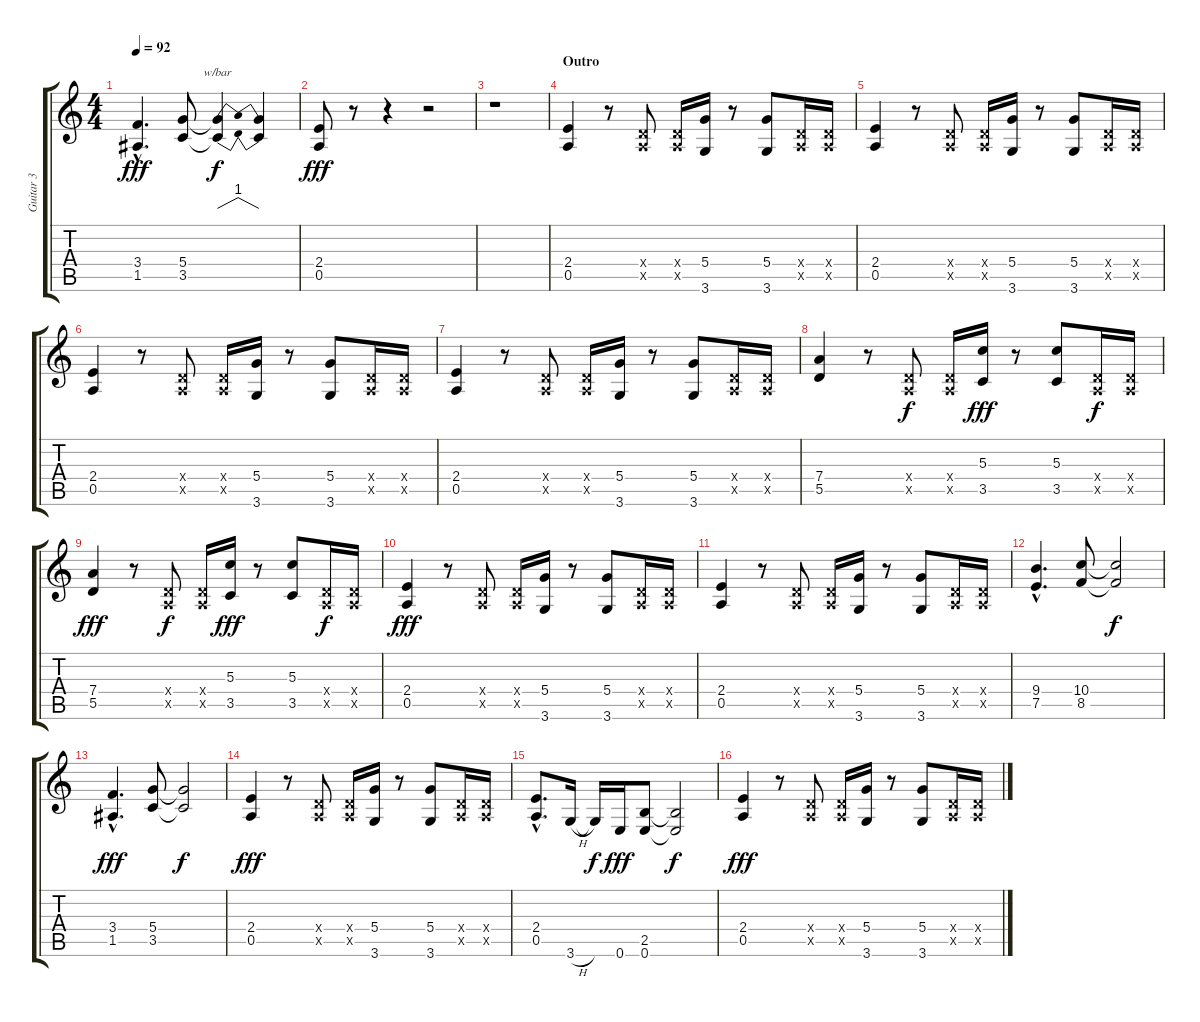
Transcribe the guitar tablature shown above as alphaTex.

\track ("Guitar 3" "Guitar 3") {instrument distortionguitar}
\staff {score tabs}
\tuning (E4 B3 G3 D3 A2 E2) {hide}
\ts (4 4)
\tempo 92
\clef g2
\ks c
(3.4{hac} 1.5{hac}).4{d dy fff} (5.4 3.5).8 (5.4{t} 3.5{t}).4{tbe (dip default 0 0 30 4 60 0) dy f} (5.4{t} 3.5{t}).4 |
(2.4 0.5).8{dy fff} r.8 r.4 r.2 |
r.1 |
\section ("" "Outro")
(2.4 0.5).4 r.8 (0.4{x} 0.5{x}).8 (0.4{x} 0.5{x}).16 (5.4 3.6).16 r.8 (5.4 3.6).8 (0.4{x} 0.5{x}).16 (0.4{x} 0.5{x}).16 |
(2.4 0.5).4 r.8 (0.4{x} 0.5{x}).8 (0.4{x} 0.5{x}).16 (5.4 3.6).16 r.8 (5.4 3.6).8 (0.4{x} 0.5{x}).16 (0.4{x} 0.5{x}).16 |
(2.4 0.5).4 r.8 (0.4{x} 0.5{x}).8 (0.4{x} 0.5{x}).16 (5.4 3.6).16 r.8 (5.4 3.6).8 (0.4{x} 0.5{x}).16 (0.4{x} 0.5{x}).16 |
(2.4 0.5).4 r.8 (0.4{x} 0.5{x}).8 (0.4{x} 0.5{x}).16 (5.4 3.6).16 r.8 (5.4 3.6).8 (0.4{x} 0.5{x}).16 (0.4{x} 0.5{x}).16 |
(7.4 5.5).4 r.8 (0.4{x} 0.5{x}).8{dy f} (0.4{x} 0.5{x}).16 (5.3 3.5).16{dy fff} r.8 (5.3 3.5).8 (0.4{x} 0.5{x}).16{dy f} (0.4{x} 0.5{x}).16 |
(7.4 5.5).4{dy fff} r.8 (0.4{x} 0.5{x}).8{dy f} (0.4{x} 0.5{x}).16 (5.3 3.5).16{dy fff} r.8 (5.3 3.5).8 (0.4{x} 0.5{x}).16{dy f} (0.4{x} 0.5{x}).16 |
(2.4 0.5).4{dy fff} r.8 (0.4{x} 0.5{x}).8 (0.4{x} 0.5{x}).16 (5.4 3.6).16 r.8 (5.4 3.6).8 (0.4{x} 0.5{x}).16 (0.4{x} 0.5{x}).16 |
(2.4 0.5).4 r.8 (0.4{x} 0.5{x}).8 (0.4{x} 0.5{x}).16 (5.4 3.6).16 r.8 (5.4 3.6).8 (0.4{x} 0.5{x}).16 (0.4{x} 0.5{x}).16 |
(9.4{hac} 7.5{hac}).4{d} (10.4 8.5).8 (10.4{t} 8.5{t}).2{dy f} |
(3.4{hac} 1.5{hac}).4{d dy fff} (5.4 3.5).8 (5.4{t} 3.5{t}).2{dy f} |
(2.4 0.5).4{dy fff} r.8 (0.4{x} 0.5{x}).8 (0.4{x} 0.5{x}).16 (5.4 3.6).16 r.8 (5.4 3.6).8 (0.4{x} 0.5{x}).16 (0.4{x} 0.5{x}).16 |
(2.4{hac} 0.5{hac}).8{d} 3.6{h}.16 3.6{t}.16{dy f} 0.6.16{dy fff} (2.5 0.6).8 (2.5{t} 0.6{t}).2{dy f} |
(2.4 0.5).4{dy fff} r.8 (0.4{x} 0.5{x}).8 (0.4{x} 0.5{x}).16 (5.4 3.6).16 r.8 (5.4 3.6).8 (0.4{x} 0.5{x}).16 (0.4{x} 0.5{x}).16
